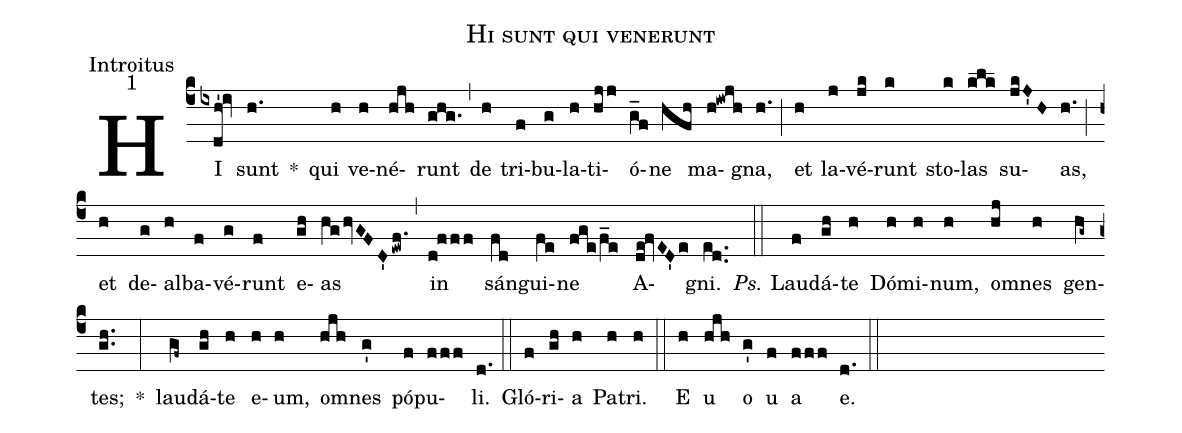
name: Hi sunt qui venerunt;
office-part: Introitus;
mode: 1;
%%
(c4) HI(ixdh'!iv) sunt(h.) *() qui(h) ve(h)né(hjh)runt(ghg.) (,) de(h) tri(f)bu(g)la(h)ti(hjj)ó(g_f)ne(hfh) ma(h!iwjh)gna,(h.) (;) et(h) la(j)vé(jk)runt(k) sto(k)las(klk) su(jkJ'H)as,(h.) (;) et(h) de(g)al(h)ba(f)vé(g)runt(f) e(gh)as(hghvGFD'ewf.) (,) in(d!fff) sán(fd)gui(fe)ne(fge/f_e) A(de!fvED'e)gni.(ed..) (::)
<i>Ps.</i> Lau(f)dá(gh)te(h) Dó(h)mi(h)num,(h) om(hj)nes(h) gen(hg~)tes;(gh..) *(:)
lau(gf~)dá(gh)te(h) e(h)um,(h) om(hjh)nes(g') pó(f)pu(fff)li.(d.) (::)
Gló(f)ri(gh)a(h) Pa(h)tri.(h) (::)
<eu>E(h) u(hjh) o(g') u(f) a(fff) e.</eu>(d.) (::)
